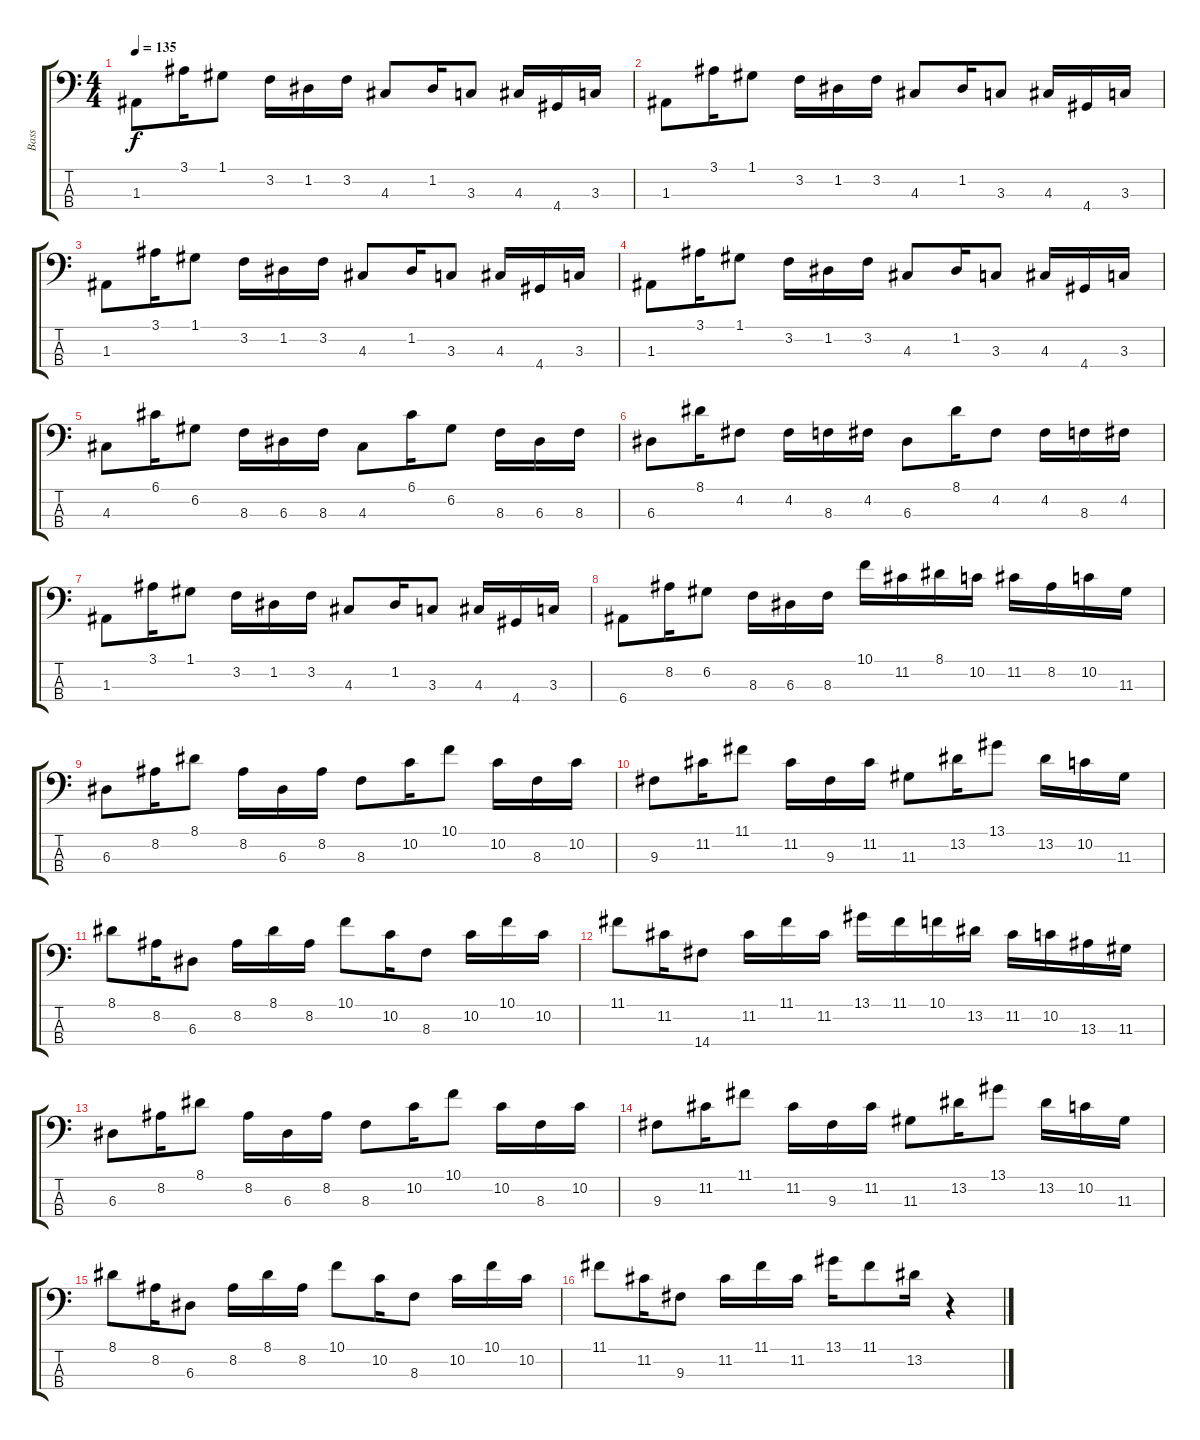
\track ("Bass" "Bass") {instrument synthbass2}
\staff {score tabs}
\tuning (G2 D2 A1 E1) {hide}
\ts (4 4)
\tempo 135
\clef f4
\ks c
1.3.8{dy f} 3.1.16 1.1.8 3.2.16 1.2.16 3.2.16 4.3.8 1.2.16 3.3.8 4.3.16 4.4.16 3.3.16 |
1.3.8 3.1.16 1.1.8 3.2.16 1.2.16 3.2.16 4.3.8 1.2.16 3.3.8 4.3.16 4.4.16 3.3.16 |
1.3.8 3.1.16 1.1.8 3.2.16 1.2.16 3.2.16 4.3.8 1.2.16 3.3.8 4.3.16 4.4.16 3.3.16 |
1.3.8 3.1.16 1.1.8 3.2.16 1.2.16 3.2.16 4.3.8 1.2.16 3.3.8 4.3.16 4.4.16 3.3.16 |
4.3.8 6.1.16 6.2.8 8.3.16 6.3.16 8.3.16 4.3.8 6.1.16 6.2.8 8.3.16 6.3.16 8.3.16 |
6.3.8 8.1.16 4.2.8 4.2.16 8.3.16 4.2.16 6.3.8 8.1.16 4.2.8 4.2.16 8.3.16 4.2.16 |
1.3.8 3.1.16 1.1.8 3.2.16 1.2.16 3.2.16 4.3.8 1.2.16 3.3.8 4.3.16 4.4.16 3.3.16 |
6.4.8 8.2.16 6.2.8 8.3.16 6.3.16 8.3.16 10.1.16 11.2.16 8.1.16 10.2.16 11.2.16 8.2.16 10.2.16 11.3.16 |
6.3.8 8.2.16 8.1.8 8.2.16 6.3.16 8.2.16 8.3.8 10.2.16 10.1.8 10.2.16 8.3.16 10.2.16 |
9.3.8 11.2.16 11.1.8 11.2.16 9.3.16 11.2.16 11.3.8 13.2.16 13.1.8 13.2.16 10.2.16 11.3.16 |
8.1.8 8.2.16 6.3.8 8.2.16 8.1.16 8.2.16 10.1.8 10.2.16 8.3.8 10.2.16 10.1.16 10.2.16 |
11.1.8 11.2.16 14.4.8 11.2.16 11.1.16 11.2.16 13.1.16 11.1.16 10.1.16 13.2.16 11.2.16 10.2.16 13.3.16 11.3.16 |
6.3.8 8.2.16 8.1.8 8.2.16 6.3.16 8.2.16 8.3.8 10.2.16 10.1.8 10.2.16 8.3.16 10.2.16 |
9.3.8 11.2.16 11.1.8 11.2.16 9.3.16 11.2.16 11.3.8 13.2.16 13.1.8 13.2.16 10.2.16 11.3.16 |
8.1.8 8.2.16 6.3.8 8.2.16 8.1.16 8.2.16 10.1.8 10.2.16 8.3.8 10.2.16 10.1.16 10.2.16 |
11.1.8 11.2.16 9.3.8 11.2.16 11.1.16 11.2.16 13.1.16 11.1.8 13.2.16 r.4
